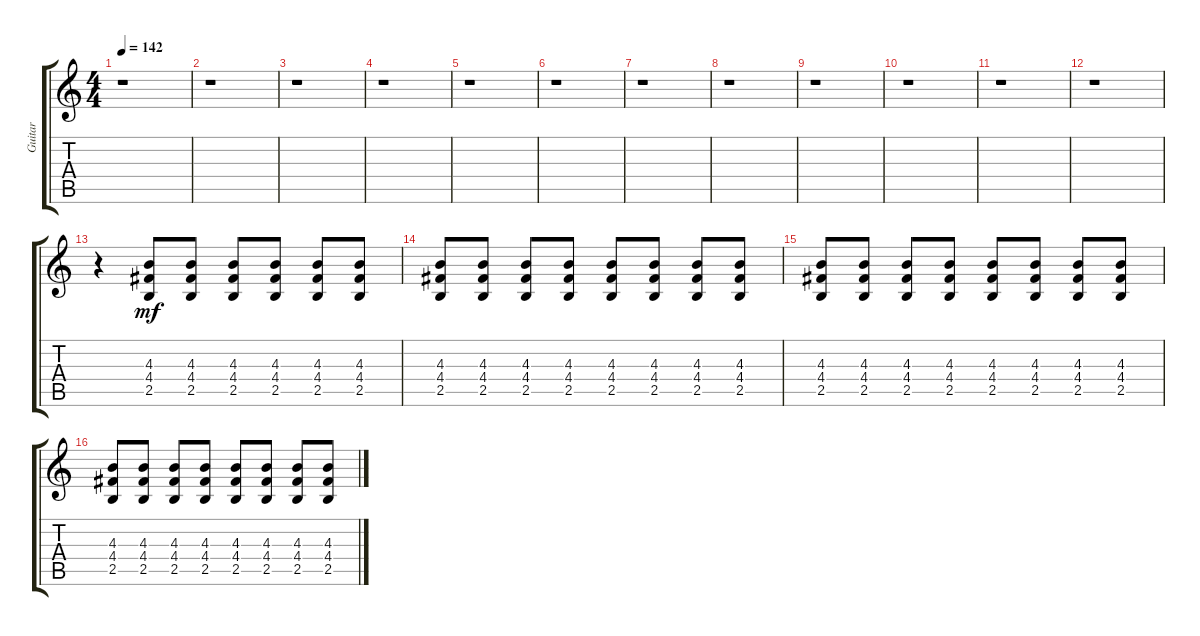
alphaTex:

\track ("Guitar" "Guitar") {instrument electricguitarmuted}
\staff {score tabs}
\tuning (E4 B3 G3 D3 A2 E2) {hide}
\ts (4 4)
\tempo 142
\clef g2
\ks c
r.1{dy f} |
r.1 |
r.1 |
r.1 |
r.1 |
r.1 |
r.1 |
r.1 |
r.1 |
r.1 |
r.1 |
r.1 |
r.4 (4.3 4.4 2.5).8{dy mf} (4.3 4.4 2.5).8 (4.3 4.4 2.5).8 (4.3 4.4 2.5).8 (4.3 4.4 2.5).8 (4.3 4.4 2.5).8 |
(4.3 4.4 2.5).8 (4.3 4.4 2.5).8 (4.3 4.4 2.5).8 (4.3 4.4 2.5).8 (4.3 4.4 2.5).8 (4.3 4.4 2.5).8 (4.3 4.4 2.5).8 (4.3 4.4 2.5).8 |
(4.3 4.4 2.5).8 (4.3 4.4 2.5).8 (4.3 4.4 2.5).8 (4.3 4.4 2.5).8 (4.3 4.4 2.5).8 (4.3 4.4 2.5).8 (4.3 4.4 2.5).8 (4.3 4.4 2.5).8 |
(4.3 4.4 2.5).8 (4.3 4.4 2.5).8 (4.3 4.4 2.5).8 (4.3 4.4 2.5).8 (4.3 4.4 2.5).8 (4.3 4.4 2.5).8 (4.3 4.4 2.5).8 (4.3 4.4 2.5).8
